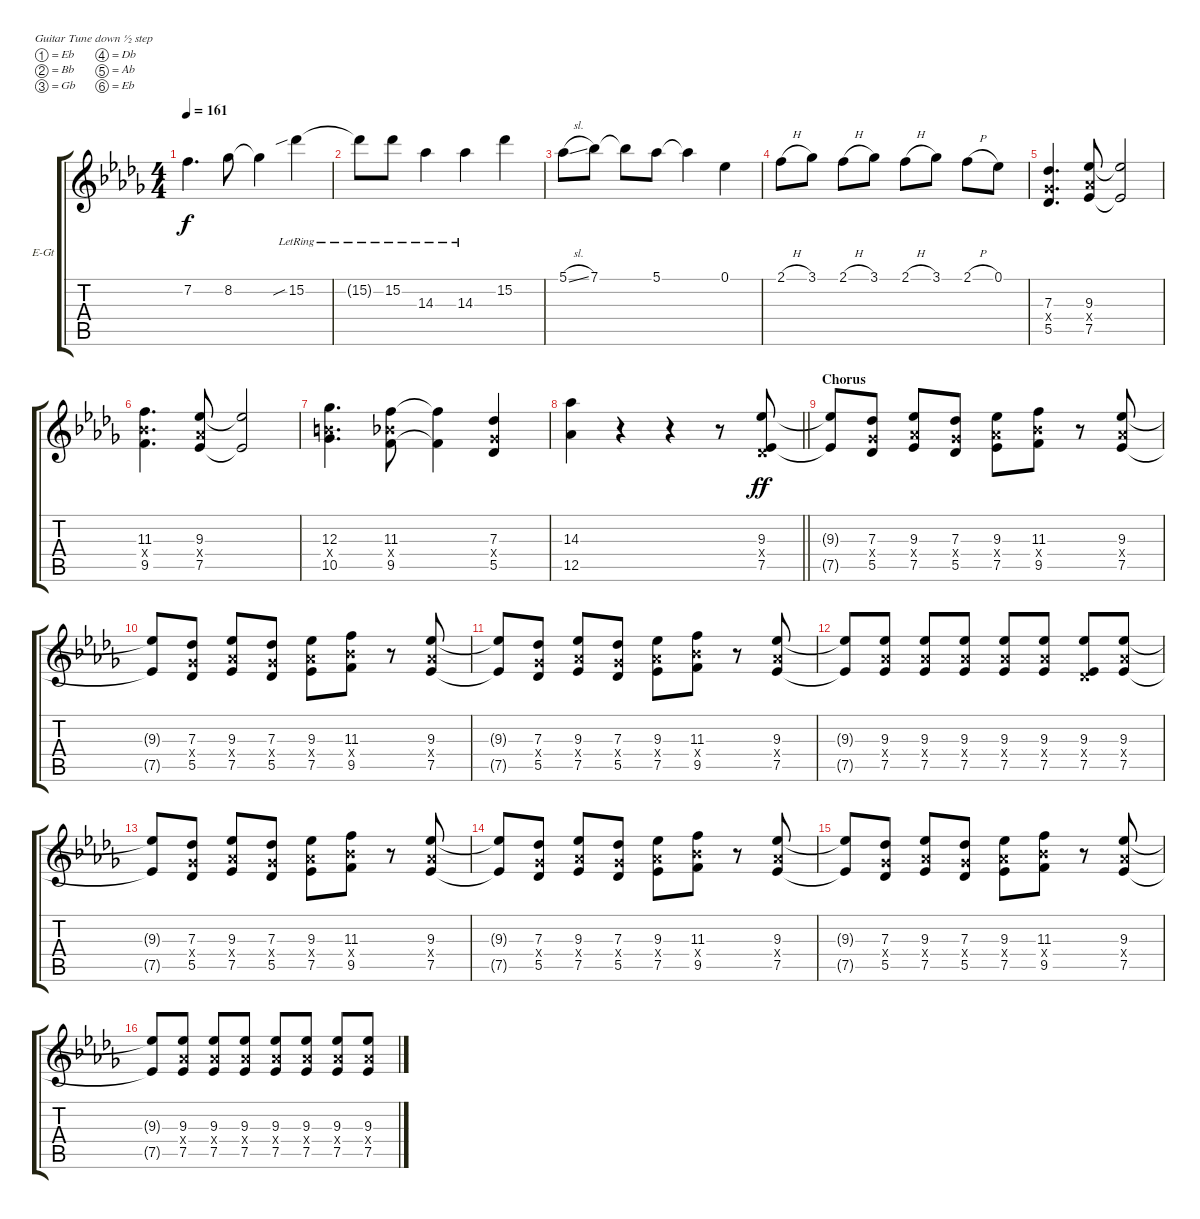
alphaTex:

\bracketExtendMode groupsimilarinstruments
\firstSystemTrackNameOrientation horizontal
\otherSystemsTrackNameOrientation horizontal
\track ("Lead Gutar" "E-Gt") {instrument distortionguitar}
\staff {score tabs}
\tuning (Eb4 Bb3 Gb3 Db3 Ab2 Eb2)
\ts (4 4)
\tempo 161
\clef g2
\ks db
7.2.4{d dy f} 8.2.8 8.2{t}.4 15.2{sib lr}.4 |
15.2{lr t}.8 15.2{lr}.8 14.3{lr}.4 14.3{lr}.4 15.2.4 |
5.1{sl}.8 7.1.8 7.1{t}.8 5.1.8 5.1{t}.4 0.1.4 |
2.1{h}.8 3.1.8 2.1{h}.8 3.1.8 2.1{h}.8 3.1.8 2.1{h}.8 0.1.8 |
(7.3 5.4{x} 5.5).4{d} (9.3 7.4{x} 7.5).8 (9.3{t} 7.5{t}).2 |
(11.3 9.4{x} 9.5).4{d} (9.3 7.4{x} 7.5).8 (9.3{t} 7.5{t}).2 |
(12.3 10.4{x} 10.5).4{d} (11.3 9.4{x} 9.5).8 (11.3{t} 9.5{t}).4 (7.3 5.4{x} 5.5).4 |
\barLineRight lightlight
(12.5 14.3).4 r.4 r.4 r.8 (9.3 7.5 0.4{x}).8{dy ff} |
\section ("" "Chorus")
(9.3{t} 7.5{t}).8 (7.3 5.4{x} 5.5).8 (9.3 7.4{x} 7.5).8 (7.3 5.4{x} 5.5).8 (9.3 7.4{x} 7.5).8 (11.3 9.4{x} 9.5).8 r.8 (9.3 7.4{x} 7.5).8 |
(9.3{t} 7.5{t}).8 (7.3 5.4{x} 5.5).8 (9.3 7.4{x} 7.5).8 (7.3 5.4{x} 5.5).8 (9.3 7.4{x} 7.5).8 (11.3 9.4{x} 9.5).8 r.8 (9.3 7.4{x} 7.5).8 |
(9.3{t} 7.5{t}).8 (7.3 5.4{x} 5.5).8 (9.3 7.4{x} 7.5).8 (7.3 5.4{x} 5.5).8 (9.3 7.4{x} 7.5).8 (11.3 9.4{x} 9.5).8 r.8 (9.3 7.4{x} 7.5).8 |
(9.3{t} 7.5{t}).8 (9.3 7.4{x} 7.5).8 (9.3 7.4{x} 7.5).8 (9.3 7.4{x} 7.5).8 (9.3 7.4{x} 7.5).8 (9.3 7.4{x} 7.5).8 (7.5 0.4{x} 9.3).8 (9.3 7.4{x} 7.5).8 |
(9.3{t} 7.5{t}).8 (7.3 5.4{x} 5.5).8 (9.3 7.4{x} 7.5).8 (7.3 5.4{x} 5.5).8 (9.3 7.4{x} 7.5).8 (11.3 9.4{x} 9.5).8 r.8 (9.3 7.4{x} 7.5).8 |
(9.3{t} 7.5{t}).8 (7.3 5.4{x} 5.5).8 (9.3 7.4{x} 7.5).8 (7.3 5.4{x} 5.5).8 (9.3 7.4{x} 7.5).8 (11.3 9.4{x} 9.5).8 r.8 (9.3 7.4{x} 7.5).8 |
(9.3{t} 7.5{t}).8 (7.3 5.4{x} 5.5).8 (9.3 7.4{x} 7.5).8 (7.3 5.4{x} 5.5).8 (9.3 7.4{x} 7.5).8 (11.3 9.4{x} 9.5).8 r.8 (9.3 7.4{x} 7.5).8 |
(9.3{t} 7.5{t}).8 (9.3 7.4{x} 7.5).8 (9.3 7.4{x} 7.5).8 (9.3 7.4{x} 7.5).8 (9.3 7.4{x} 7.5).8 (9.3 7.4{x} 7.5).8 (9.3 7.4{x} 7.5).8 (9.3 7.4{x} 7.5).8
